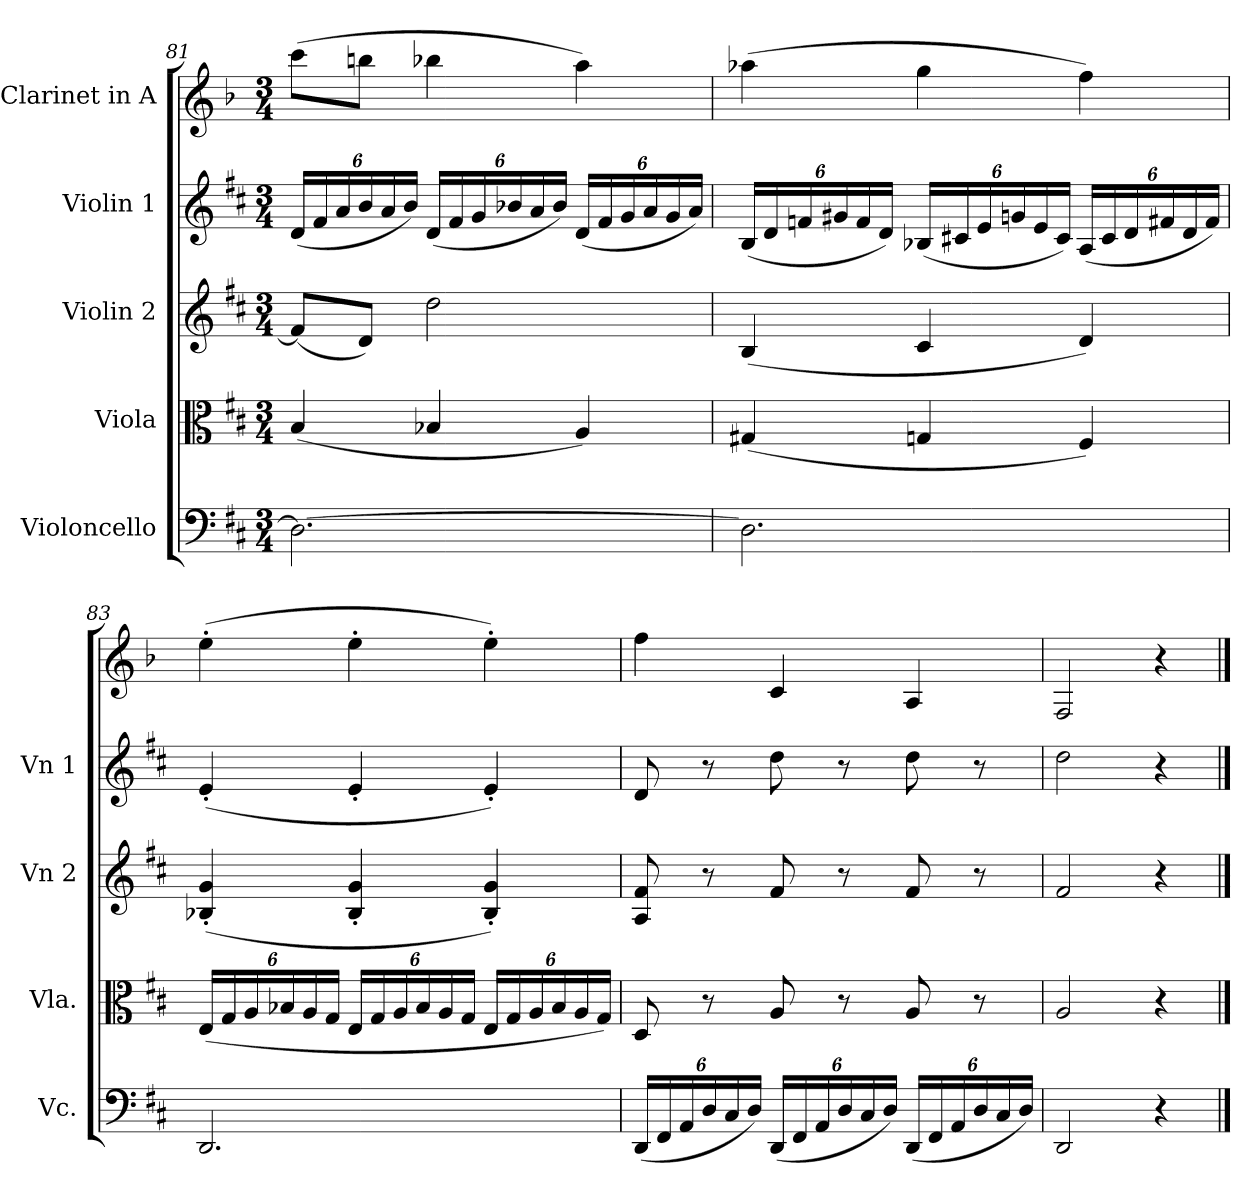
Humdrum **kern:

**kern	**kern	**kern	**kern	**kern
*part5	*part4	*part3	*part2	*part1
*staff5	*staff4	*staff3	*staff2	*staff1
*I"Violoncello	*I"Viola	*I"Violin 2	*I"Violin 1	*I"Clarinet in A
*I'Vc.	*I'Vla.	*I'Vn 2	*I'Vn 1	*
*clefF4	*clefC3	*clefG2	*clefG2	*clefG2
*	*	*	*	*ITrd2c3
*k[f#c#]	*k[f#c#]	*k[f#c#]	*k[f#c#]	*k[f#c#]
*M3/4	*M3/4	*M3/4	*M3/4	*M3/4
*	*	*	*Xbrackettup	*
=81	=81	=81	=81	=81
2.D\_	(<4B/	(<8f#/L]	(<24d/LL	(>8aa\L
.	.	.	24f#/	.
.	.	.	24a/	.
.	.	8d/J)	24b/	8gg#X\J
.	.	.	24a/	.
.	.	.	24b/JJ)	.
.	4B-X/	2dd\	(<24d/LL	4ggn\
.	.	.	24f#/	.
.	.	.	24g/	.
.	.	.	24b-X/	.
.	.	.	24a/	.
.	.	.	24b-/JJ)	.
.	4A/)	.	(<24d/LL	4ff#\)
.	.	.	24f#/	.
.	.	.	24g/	.
.	.	.	24a/	.
.	.	.	24g/	.
.	.	.	24a/JJ)	.
!!LO:PB:g=z
=82	=82	=82	=82	=82
2.D\]	(<4G#X/	(<4B/	(<24B/LL	(>4ffn\
.	.	.	24d/	.
.	.	.	24fn/	.
.	.	.	24g#X/	.
.	.	.	24f/	.
.	.	.	24d/JJ)	.
.	4Gn/	4c#/	(<24B-X/LL	4ee\
.	.	.	24c#X/	.
.	.	.	24e/	.
.	.	.	24gn/	.
.	.	.	24e/	.
.	.	.	24c#/JJ)	.
.	4F#/)	4d/)	(<24A/LL	4dd\)
.	.	.	24c#/	.
.	.	.	24d/	.
.	.	.	24f#X/	.
.	.	.	24d/	.
.	.	.	24f#/JJ)	.
=83	=83	=83	=83	=83
*	*Xbrackettup	*	*	*
2.DD/	(<24E/LL	(<4B-X/' 4g/'	(<4e'/	(>4cc#'\
.	24G/	.	.	.
.	24A/	.	.	.
.	24B-X/	.	.	.
.	24A/	.	.	.
.	24G/JJ	.	.	.
.	24E/LL	4B-/' 4g/'	4e'/	4cc#'\
.	24G/	.	.	.
.	24A/	.	.	.
.	24B-/	.	.	.
.	24A/	.	.	.
.	24G/JJ	.	.	.
.	24E/LL	4B-/' 4g/')	4e'/)	4cc#'\)
.	24G/	.	.	.
.	24A/	.	.	.
.	24B-/	.	.	.
.	24A/	.	.	.
.	24G/JJ)	.	.	.
!!LO:LB:g=z
=84	=84	=84	=84	=84
*Xbrackettup	*	*	*	*
(<24DD/LL	8D/	8A/ 8f#/	8d/	4dd\
24FF#/	.	.	.	.
24AA/	.	.	.	.
24D/	8r	8r	8r	.
24C#/	.	.	.	.
24D/JJ)	.	.	.	.
(<24DD/LL	8A/	8f#/	8dd\	4A/
24FF#/	.	.	.	.
24AA/	.	.	.	.
24D/	8r	8r	8r	.
24C#/	.	.	.	.
24D/JJ)	.	.	.	.
(<24DD/LL	8A/	8f#/	8dd\	4F#/
24FF#/	.	.	.	.
24AA/	.	.	.	.
24D/	8r	8r	8r	.
24C#/	.	.	.	.
24D/JJ)	.	.	.	.
=85	=85	=85	=85	=85
2DD/	2A/	2f#/	2dd\	2D/
4r	4r	4r	4r	4r
==	==	==	==	==
*-	*-	*-	*-	*-
